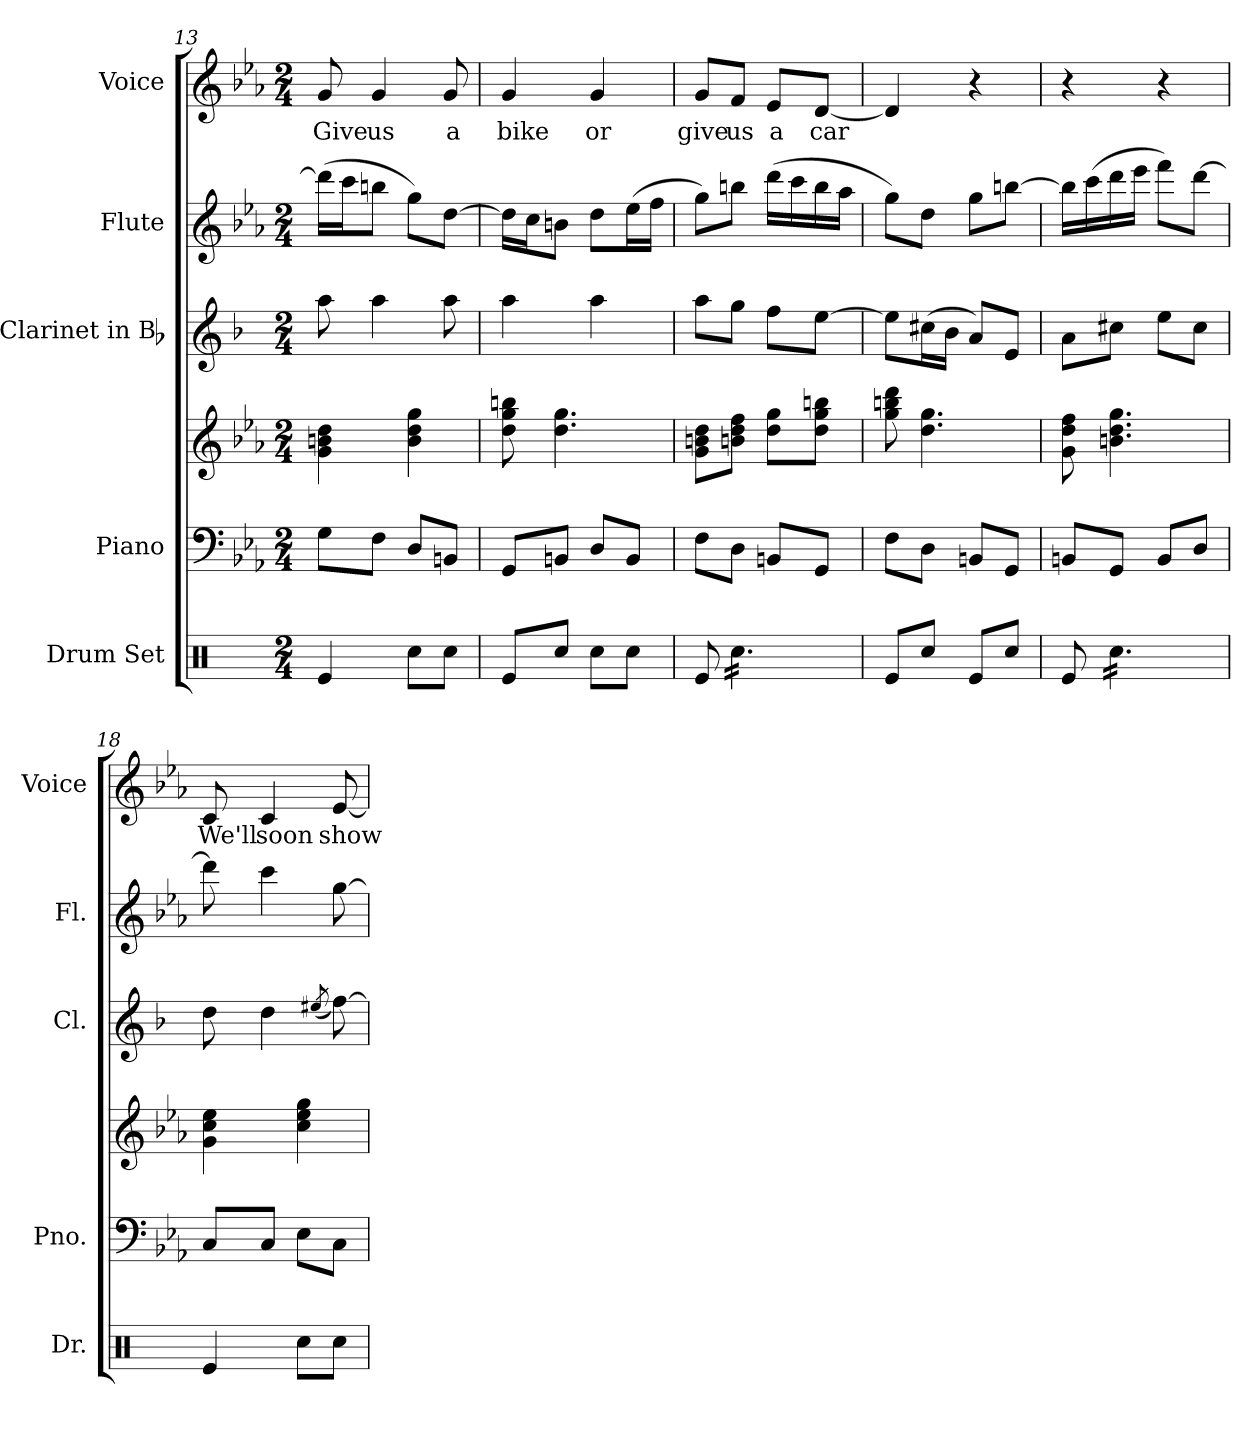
**kern	**kern	**kern	**kern	**kern	**kern	**text
*part5	*part4	*part4	*part3	*part2	*part1	*part1
*staff6	*staff5	*staff4	*staff3	*staff2	*staff1	*staff1
*I"Drum Set	*I"Piano	*	*I"Clarinet in Bb	*I"Flute	*I"Voice	*
*I'Dr.	*I'Pno.	*	*I'Cl.	*I'Fl.	*I'Voice	*
*clefX	*clefF4	*clefG2	*clefG2	*clefG2	*clefG2	*
*	*	*	*ITrd1c2	*	*	*
*k[]	*k[b-e-a-]	*k[b-e-a-]	*k[b-e-a-]	*k[b-e-a-]	*k[b-e-a-]	*
*C:	*E-:	*E-:	*E-:	*E-:	*E-:	*
*M2/4	*M2/4	*M2/4	*M2/4	*M2/4	*M2/4	*
=13	=13	=13	=13	=13	=13	=13
!	!	!	!	!	!	!LO:LY:b:color=#000000
4Rei/	8Gi\L	4gi\ 4bni 4ddi	8ggi\	(16dddi\LL]	8gi/	Give
.	.	.	.	16ccci\J	.	.
!	!	!	!	!	!	!LO:LY:b:color=#000000
.	8Fi\J	.	4ggi\	8bbni\J	4gi/	us
8Rcci\L	8Di/L	4bi\ 4ddi 4ggi	.	8ggi\L)	.	.
!	!	!	!	!	!	!LO:LY:b:color=#000000
8Rcci\J	8BBni/J	.	8ggi\	[8ddi\J	8gi/	a
=14	=14	=14	=14	=14	=14	=14
!	!	!	!	!	!	!LO:LY:b:color=#000000
8Rei/L	8GGi/L	8ddi\ 8ggi 8bbni	4ggi\	16ddi\LL]	4gi/	bike
.	.	.	.	16cci\J	.	.
8Rcci/J	8BBni/J	4.ddi\ 4.ggi	.	8bni\J	.	.
!	!	!	!	!	!	!LO:LY:b:color=#000000
8Rcci\L	8Di/L	.	4ggi\	8ddi\L	4gi/	or
8Rcci\J	8BBi/J	.	.	(16ee-i\L	.	.
.	.	.	.	16ffi\JJ	.	.
=15	=15	=15	=15	=15	=15	=15
!	!	!	!	!	!	!LO:LY:b:color=#000000
8Rei/	8Fi\L	8gi\ 8bni 8ddiL	8ggi\L	8ggi\L)	8gi/L	give
!	!	!	!	!	!	!LO:LY:b:color=#000000
*tremolo	*	*	*	*	*	*
16Rcci\LL	8Di\J	8bni\ 8ddi 8ffiJ	8ffi\J	8bbni\J	8fi/J	us
16Rcci\	.	.	.	.	.	.
!	!	!	!	!	!	!LO:LY:b:color=#000000
16Rcci\	8BBni/L	8ddi\ 8ggiL	8ee-i\L	(16dddi\LL	8e-i/L	a
16Rcci\	.	.	.	16ccci\	.	.
!	!	!	!	!	!	!LO:LY:b:color=#000000
16Rcci\	8GGi/J	8ddi\ 8ggi 8bbniJ	[8ddi\J	16bbi\	[8di/J	car
16Rcci\JJ	.	.	.	16aa-i\JJ	.	.
*Xtremolo	*	*	*	*	*	*
=16	=16	=16	=16	=16	=16	=16
8Rei/L	8Fi\L	8ggi\ 8bbni 8dddi	8ddi\L]	8ggi\L)	4di/]	.
8Rcci/J	8Di\J	4.ddi\ 4.ggi	(16bni\L	8ddi\J	.	.
.	.	.	16a-i\JJ	.	.	.
8Rei/L	8BBni/L	.	8gi/L)	8ggi\L	4r	.
8Rcci/J	8GGi/J	.	8di/J	[8bbni\J	.	.
!!LO:PB:g=z
=17	=17	=17	=17	=17	=17	=17
8Rei/	8BBni/L	8gi\ 8ddi 8ffi	8gi\L	16bbni\LL]	4r	.
.	.	.	.	(16ccci\	.	.
*tremolo	*	*	*	*	*	*
16Rcci\LL	8GGi/J	4.bni\ 4.ddi 4.ggi	8bni\J	16dddi\	.	.
16Rcci\	.	.	.	16eee-i\JJ	.	.
16Rcci\	8BBi/L	.	8ddi\L	8fffi\L)	4r	.
16Rcci\	.	.	.	.	.	.
16Rcci\	8Di/J	.	8bi\J	[8dddi\J	.	.
16Rcci\JJ	.	.	.	.	.	.
*Xtremolo	*	*	*	*	*	*
=18	=18	=18	=18	=18	=18	=18
!	!	!	!	!	!	!LO:LY:b:color=#000000
4Rei/	8Ci/L	4gi\ 4cci 4ee-i	8cci\	8dddi\]	8ci/	We'll
!	!	!	!	!	!	!LO:LY:b:color=#000000
.	8Ci/J	.	4cci\	4ccci\	4ci/	soon
8Rcci\L	8E-i\L	4cci\ 4ee-i 4ggi	.	.	.	.
.	.	.	(8qdd#Xi/	.	.	.
!	!	!	!	!	!	!LO:LY:b:color=#000000
8Rcci\J	8Ci\J	.	[8ee-i\)	[8ggi\	[8e-i/	show
=	=	=	=	=	=	=
*-	*-	*-	*-	*-	*-	*-
